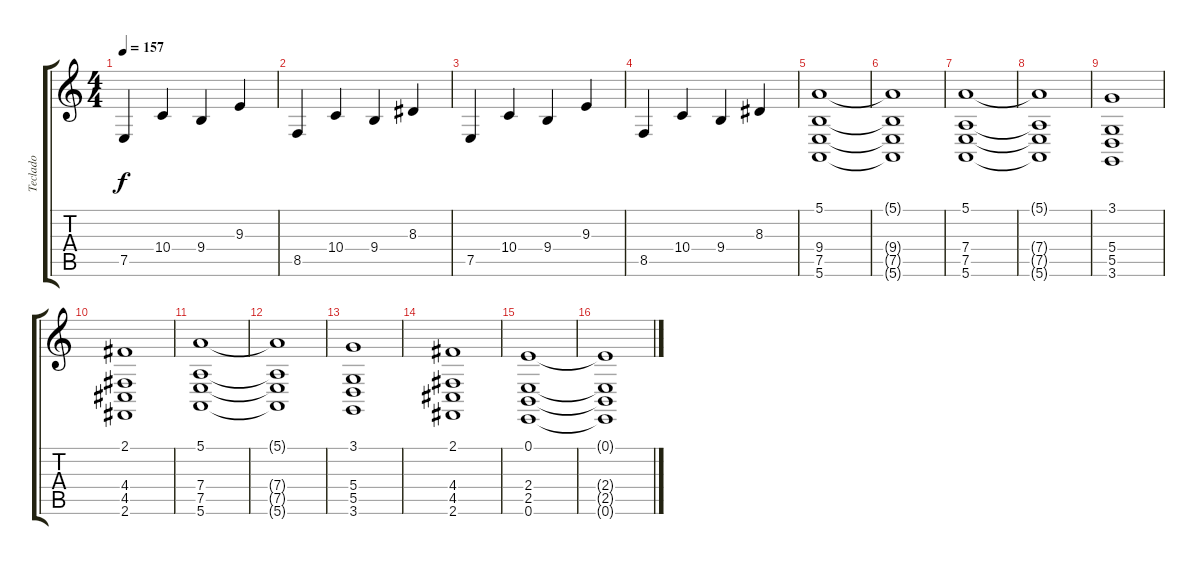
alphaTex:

\track ("Teclado" "Teclado") {instrument choiraahs}
\staff {score tabs}
\tuning (E4 B3 G3 D3 A2 E2) {hide}
\ts (4 4)
\tempo 157
\clef g2
\ks c
7.5.4{dy f} 10.4.4 9.4.4 9.3.4 |
8.5.4 10.4.4 9.4.4 8.3.4 |
7.5.4 10.4.4 9.4.4 9.3.4 |
8.5.4 10.4.4 9.4.4 8.3.4 |
(5.1 9.4 7.5 5.6).1 |
(5.1{t} 9.4{t} 7.5{t} 5.6{t}).1 |
(5.1 7.4 7.5 5.6).1 |
(5.1{t} 7.4{t} 7.5{t} 5.6{t}).1 |
(3.1 5.4 5.5 3.6).1 |
(2.1 4.4 4.5 2.6).1 |
(5.1 7.4 7.5 5.6).1 |
(5.1{t} 7.4{t} 7.5{t} 5.6{t}).1 |
(3.1 5.4 5.5 3.6).1 |
(2.1 4.4 4.5 2.6).1 |
(0.1 2.4 2.5 0.6).1{volume 0} |
(0.1{t} 2.4{t} 2.5{t} 0.6{t}).1
